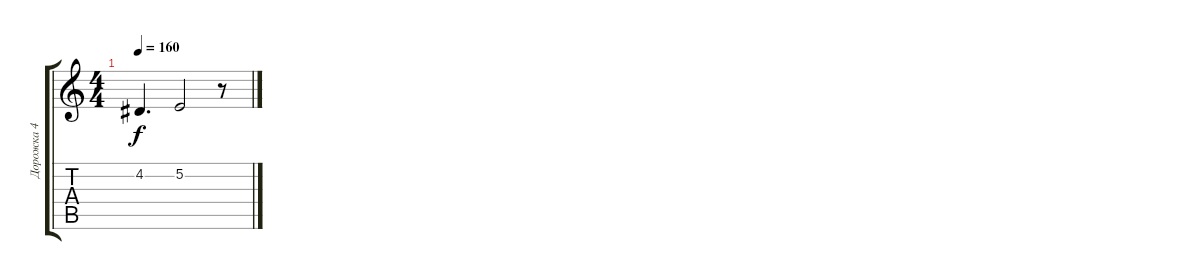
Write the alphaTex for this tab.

\track ("Дорожка 4" "Дорожка 4") {instrument lead6voice}
\staff {score tabs}
\tuning (E4 B3 G3 D3 A2 E2) {hide}
\ts (4 4)
\tempo 160
\clef g2
\ks c
4.2.4{d dy f} 5.2.2 r.8
